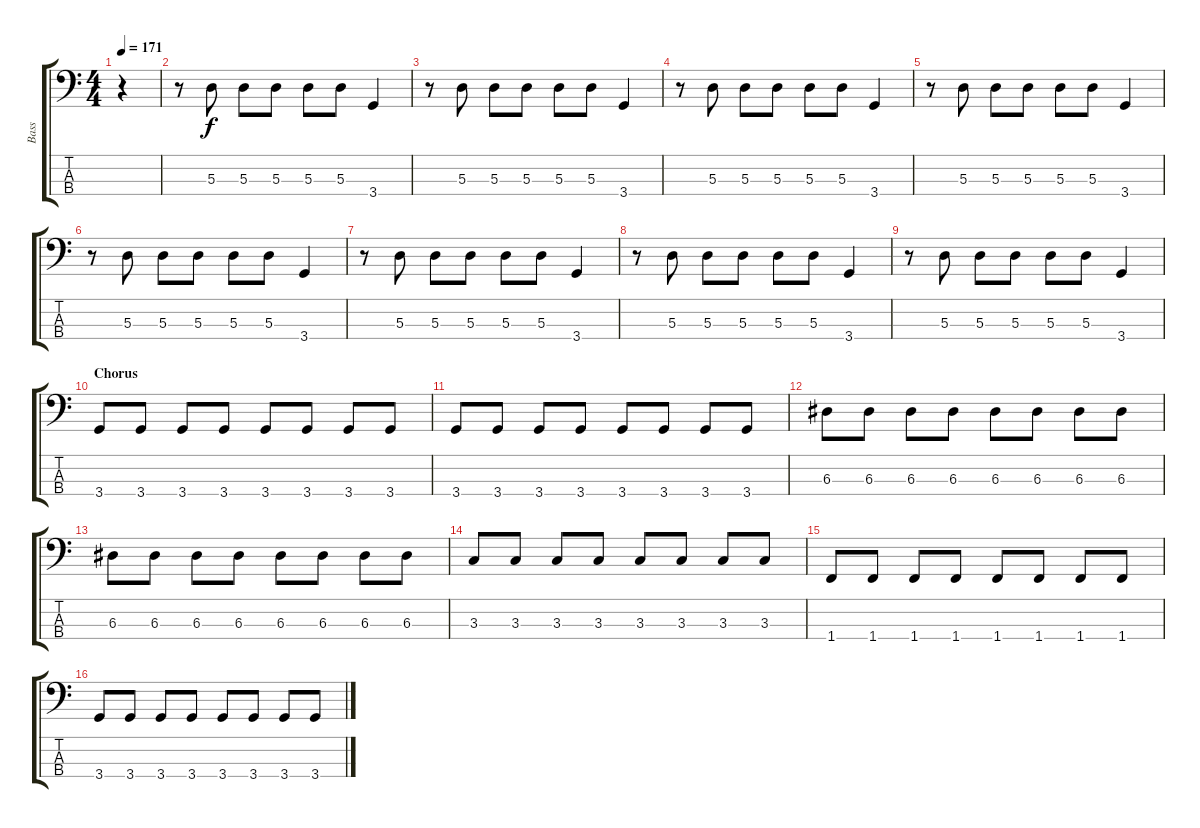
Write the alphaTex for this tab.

\track ("Bass" "Bass") {instrument acousticguitarnylon}
\staff {score tabs}
\tuning (G2 D2 A1 E1) {hide}
\ts (4 4)
\tempo 171
\clef f4
\ks c
r.4{dy f} |
r.8 5.3.8 5.3.8 5.3.8 5.3.8 5.3.8 3.4.4 |
r.8 5.3.8 5.3.8 5.3.8 5.3.8 5.3.8 3.4.4 |
r.8 5.3.8 5.3.8 5.3.8 5.3.8 5.3.8 3.4.4 |
r.8 5.3.8 5.3.8 5.3.8 5.3.8 5.3.8 3.4.4 |
r.8 5.3.8 5.3.8 5.3.8 5.3.8 5.3.8 3.4.4 |
r.8 5.3.8 5.3.8 5.3.8 5.3.8 5.3.8 3.4.4 |
r.8 5.3.8 5.3.8 5.3.8 5.3.8 5.3.8 3.4.4 |
r.8 5.3.8 5.3.8 5.3.8 5.3.8 5.3.8 3.4.4 |
\section ("" "Chorus")
3.4.8 3.4.8 3.4.8 3.4.8 3.4.8 3.4.8 3.4.8 3.4.8 |
3.4.8 3.4.8 3.4.8 3.4.8 3.4.8 3.4.8 3.4.8 3.4.8 |
6.3.8 6.3.8 6.3.8 6.3.8 6.3.8 6.3.8 6.3.8 6.3.8 |
6.3.8 6.3.8 6.3.8 6.3.8 6.3.8 6.3.8 6.3.8 6.3.8 |
3.3.8 3.3.8 3.3.8 3.3.8 3.3.8 3.3.8 3.3.8 3.3.8 |
1.4.8 1.4.8 1.4.8 1.4.8 1.4.8 1.4.8 1.4.8 1.4.8 |
3.4.8 3.4.8 3.4.8 3.4.8 3.4.8 3.4.8 3.4.8 3.4.8
